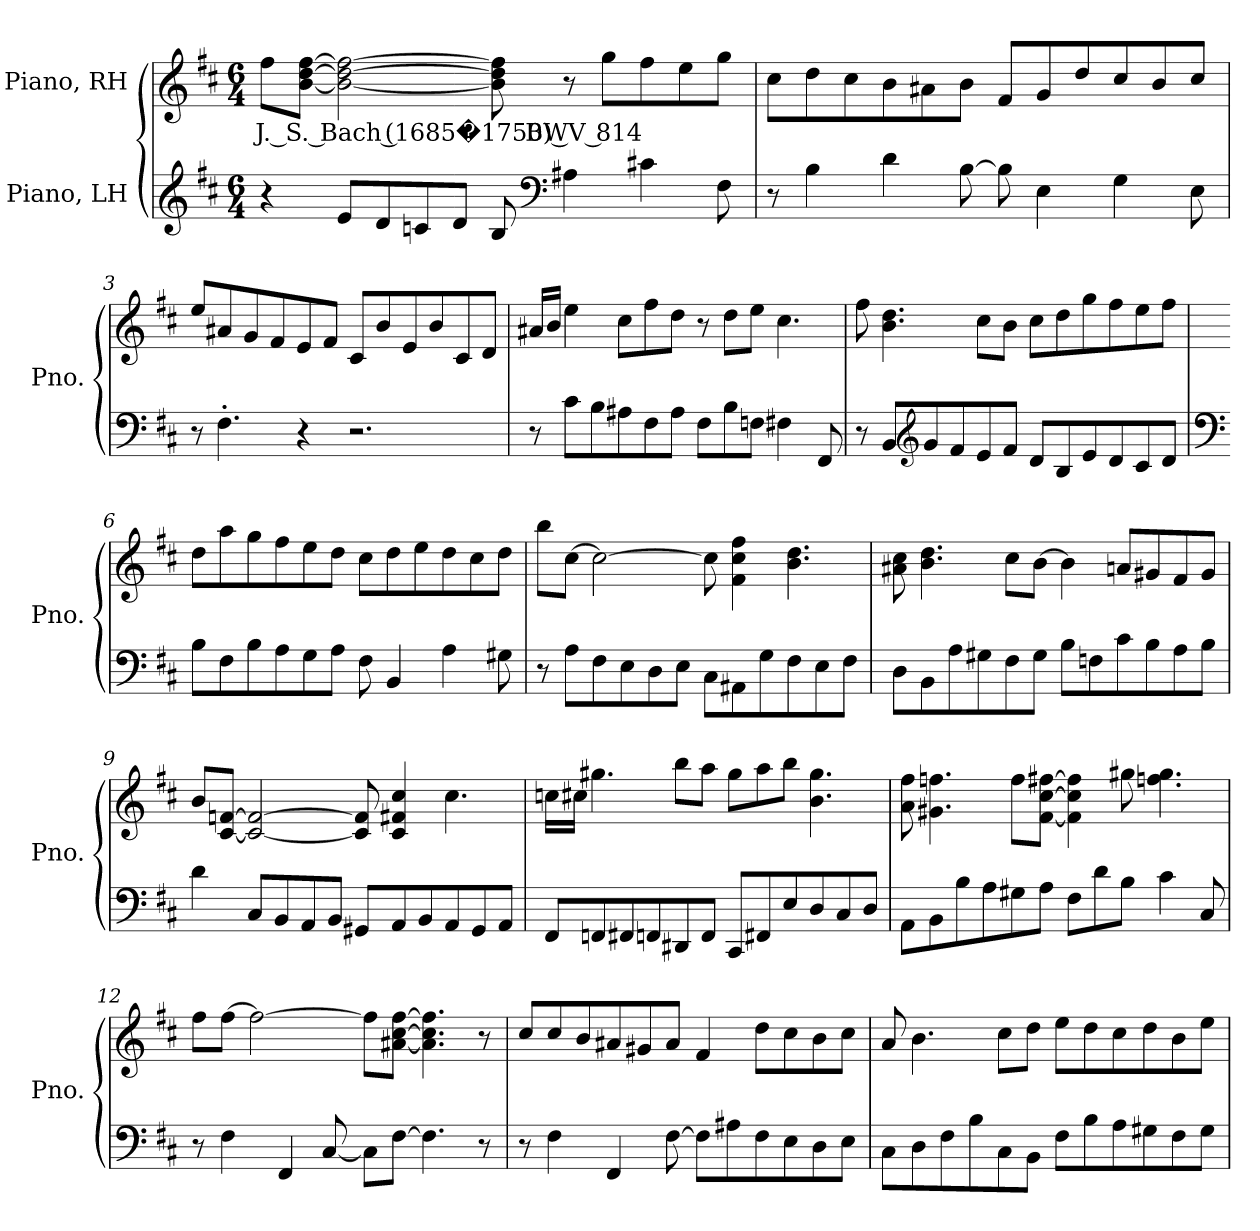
**kern	**kern	**text
*part2	*part1	*part1
*staff2	*staff1	*staff1
*I"Piano, LH	*I"Piano, RH	*
*I'Pno.	*I'Pno.	*
*clefG2	*clefG2	*
*k[f#c#]	*k[f#c#]	*
*M6/4	*M6/4	*
*MM60	*MM60	*
=1	=1	=1
!	!	!LO:LY:b
4r	8ff#\L	J. S. Bach (1685�1750) BWV 814
.	[8b\ [8dd\ [8ff#\J	.
8e/L	2b\_ 2dd\_ 2ff#\_	.
8d/	.	.
8cn/	.	.
8d/J	.	.
8B/	8b\] 8dd\] 8ff#\]	.
*clefF4	*	*
4A#X\	8r	.
.	8gg\L	.
4c#X\	8ff#\	.
.	8ee\	.
8F#\	8gg\J	.
!!LO:LB:g=z
=2	=2	=2
8r	8cc#\L	.
4B\	8dd\	.
.	8cc#\	.
4d\	8b\	.
.	8a#X\	.
[8B\	8b\J	.
8B\]	8f#/L	.
4E\	8g/	.
.	8dd/	.
4G\	8cc#/	.
.	8b/	.
8E\	8cc#/J	.
=3	=3	=3
8r	8ee/L	.
4.F#'\	8a#X/	.
.	8g/	.
.	8f#/	.
4r	8e/	.
.	8f#/J	.
2.r	8c#/L	.
.	8b/	.
.	8e/	.
.	8b/	.
.	8c#/	.
.	8d/J	.
=4	=4	=4
8r	16a#X/LL	.
.	16b/JJ	.
8c#\L	4ee\	.
8B\	.	.
8A#X\	8cc#\L	.
8F#\	8ff#\	.
8A#\J	8dd\J	.
8F#\L	8r	.
8B\	8dd\L	.
8Fn\J	8ee\J	.
4F#X\	4.cc#\	.
8FF#/	.	.
!!LO:LB:g=z
=5	=5	=5
8r	8ff#\	.
8BB/L	4.b\ 4.dd\	.
*clefG2	*	*
8g/	.	.
8f#/	.	.
8e/	8cc#\L	.
8f#/J	8b\J	.
8d/L	8cc#\L	.
8B/	8dd\	.
8e/	8gg\	.
8d/	8ff#\	.
8c#/	8ee\	.
8d/J	8ff#\J	.
=6	=6	=6
*clefF4	*	*
8B\L	8dd\L	.
8F#\	8aa\	.
8B\	8gg\	.
8A\	8ff#\	.
8G\	8ee\	.
8A\J	8dd\J	.
8F#\	8cc#\L	.
4BB/	8dd\	.
.	8ee\	.
4A\	8dd\	.
.	8cc#\	.
8G#X\	8dd\J	.
=7	=7	=7
8r	8bb\L	.
8A\L	[8cc#\J	.
8F#\	2cc#\_	.
8E\	.	.
8D\	.	.
8E\J	.	.
8C#\L	8cc#\]	.
8AA#X\	4f#\ 4cc#\ 4ff#\	.
8G\	.	.
8F#\	4.b\ 4.dd\	.
8E\	.	.
8F#\J	.	.
!!LO:LB:g=z
=8	=8	=8
8D\L	8a#X\ 8cc#\	.
8BB\	4.b\ 4.dd\	.
8A\	.	.
8G#X\	.	.
8F#\	8cc#\L	.
8G#\J	[8b\J	.
8B\L	4b\]	.
8Fn\	.	.
8c#\	8an/L	.
8B\	8g#X/	.
8A\	8f#/	.
8B\J	8g#/J	.
=9	=9	=9
4d\	8b/L	.
.	[8c#/ [8fn/J	.
8C#/L	2c#/_ 2f/_	.
8BB/	.	.
8AA/	.	.
8BB/J	.	.
8GG#X/L	8c#/] 8f/]	.
8AA/	4c#/ 4f#X/ 4cc#/	.
8BB/	.	.
8AA/	4.cc#\	.
8GG#/	.	.
8AA/J	.	.
!!LO:LB:g=z
=10	=10	=10
8FF#/L	16ccn\LL	.
.	16cc#X\JJ	.
8FFn/	4.gg#X\	.
8FF#X/	.	.
8FFn/	.	.
8DD#X/	8bb\L	.
8FF/J	8aa\J	.
8CC#/L	8gg#\L	.
8FF#X/	8aa\	.
8E/	8bb\J	.
8D/	4.b\ 4.gg#\	.
8C#/	.	.
8D/J	.	.
=11	=11	=11
8AA\L	8a\ 8ff#\	.
8BB\	4.g#X\ 4.ffn\	.
8B\	.	.
8A\	.	.
8G#X\	8ff\L	.
8A\J	[8f#\ [8cc#\ [8ff#X\J	.
8F#\L	4f#\] 4cc#\] 4ff#\]	.
8d\	.	.
8B\J	8gg#X\	.
4c#\	4.ffn\ 4.gg#\	.
8C#/	.	.
!!LO:LB:g=z
=12	=12	=12
8r	8ff#\L	.
4F#\	[8ff#\J	.
.	2ff#\_	.
4FF#/	.	.
[8C#/	.	.
8C#\L]	8ff#\L]	.
[8F#\J	[8a#X\ [8cc#\ [8ff#\J	.
4.F#\]	4.a#\] 4.cc#\] 4.ff#\]	.
8r	8r	.
=13	=13	=13
8r	8cc#/L	.
4F#\	8cc#/	.
.	8b/	.
4FF#/	8a#X/	.
.	8g#X/	.
[8F#\	8a#/J	.
8F#\L]	4f#/	.
8A#X\	.	.
8F#\	8dd\L	.
8E\	8cc#\	.
8D\	8b\	.
8E\J	8cc#\J	.
=14	=14	=14
8C#\L	8a/	.
8D\	4.b\	.
8F#\	.	.
8B\	.	.
8C#\	8cc#\L	.
8BB\J	8dd\J	.
8F#\L	8ee\L	.
8B\	8dd\	.
8A\	8cc#\	.
8G#X\	8dd\	.
8F#\	8b\	.
8G#\J	8ee\J	.
=	=	=
*-	*-	*-
